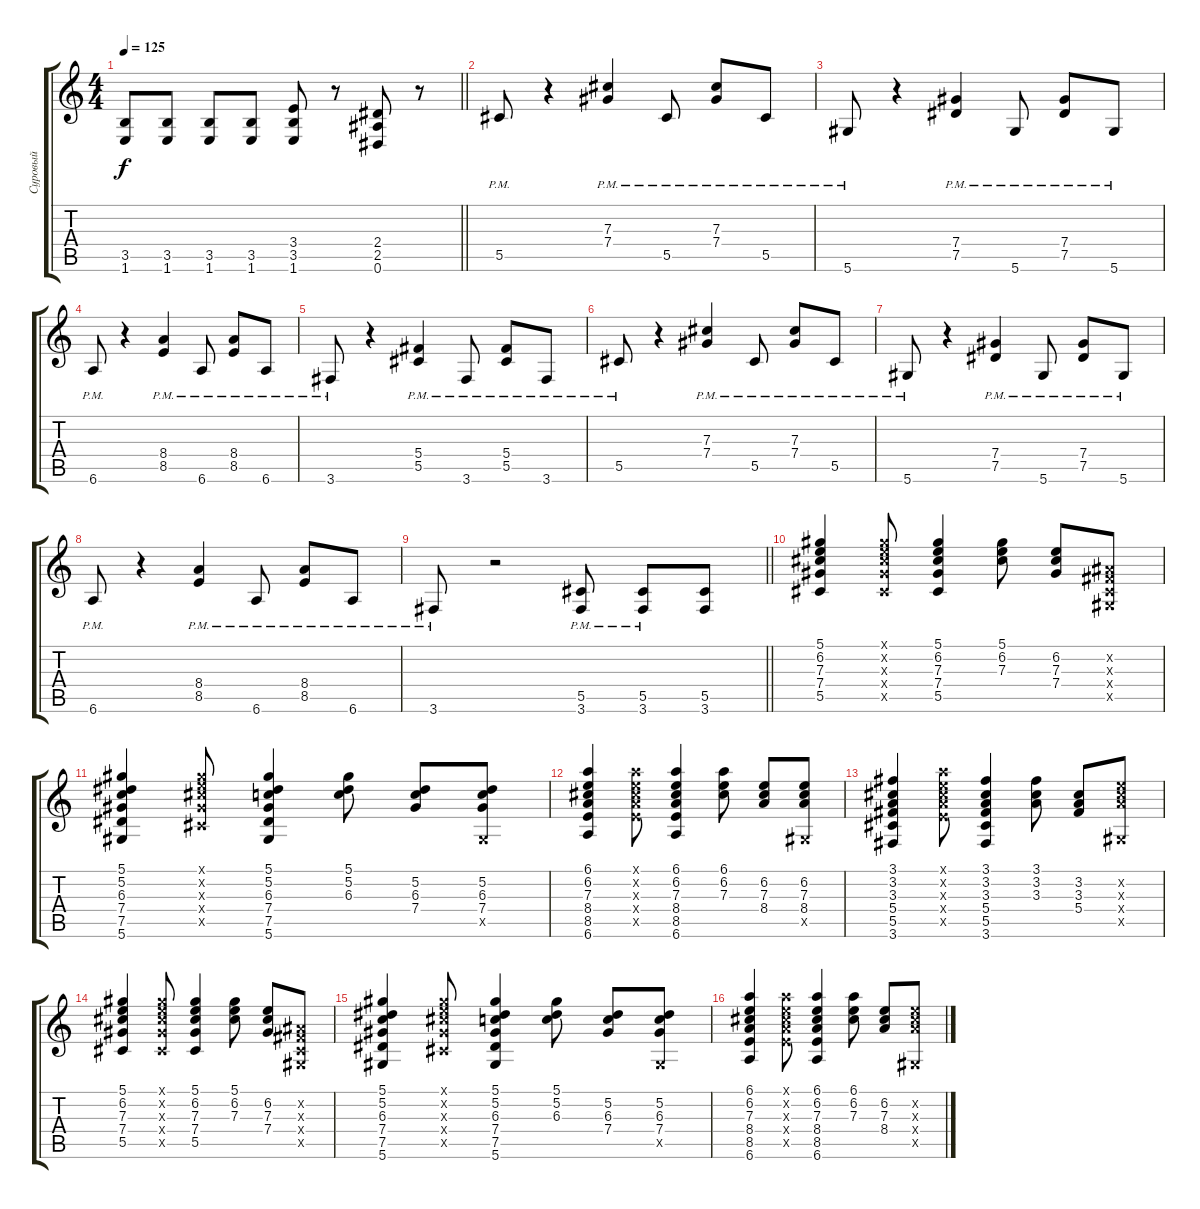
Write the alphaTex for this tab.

\track ("Суровый" "Суровый") {instrument overdrivenguitar}
\staff {score tabs}
\tuning (Eb4 Bb3 Gb3 Db3 Ab2 Eb2) {hide}
\ts (4 4)
\tempo 125
\clef g2
\barLineRight lightlight
\ks c
(3.5 1.6).8{dy f} (3.5 1.6).8 (3.5 1.6).8 (3.5 1.6).8 (3.4 3.5 1.6).8 r.8 (2.4 2.5 0.6).8 r.8 |
5.5{pm}.8 r.4 (7.3{pm} 7.4{pm}).4 5.5{pm}.8 (7.3{pm} 7.4{pm}).8 5.5{pm}.8 |
5.6{pm}.8 r.4 (7.4{pm} 7.5{pm}).4 5.6{pm}.8 (7.4{pm} 7.5{pm}).8 5.6{pm}.8 |
6.6{pm}.8 r.4 (8.4{pm} 8.5{pm}).4 6.6{pm}.8 (8.4{pm} 8.5{pm}).8 6.6{pm}.8 |
3.6{pm}.8 r.4 (5.4{pm} 5.5{pm}).4 3.6{pm}.8 (5.4{pm} 5.5{pm}).8 3.6{pm}.8 |
5.5{pm}.8 r.4 (7.3{pm} 7.4{pm}).4 5.5{pm}.8 (7.3{pm} 7.4{pm}).8 5.5{pm}.8 |
5.6{pm}.8 r.4 (7.4{pm} 7.5{pm}).4 5.6{pm}.8 (7.4{pm} 7.5{pm}).8 5.6{pm}.8 |
6.6{pm}.8 r.4 (8.4{pm} 8.5{pm}).4 6.6{pm}.8 (8.4{pm} 8.5{pm}).8 6.6{pm}.8 |
\barLineRight lightlight
3.6{pm}.8 r.2 (5.5{pm} 3.6{pm}).8 (5.5{pm} 3.6{pm}).8 (5.5 3.6).8 |
(5.1 6.2 7.3 7.4 5.5).4 (5.1{x} 6.2{x} 7.3{x} 7.4{x} 5.5{x}).8 (5.1 6.2 7.3 7.4 5.5).4 (5.1 6.2 7.3).8 (6.2 7.3 7.4).8 (0.2{x} 0.3{x} 0.4{x} 0.5{x}).8 |
(5.1 5.2 6.3 7.4 7.5 5.6).4 (5.1{x} 6.2{x} 7.3{x} 7.4{x} 5.5{x}).8 (5.1 5.2 6.3 7.4 7.5 5.6).4 (5.1 5.2 6.3).8 (5.2 6.3 7.4).8 (5.2 6.3 7.4 0.5{x}).8 |
(6.1 6.2 7.3 8.4 8.5 6.6).4 (6.1{x} 6.2{x} 7.3{x} 8.4{x} 8.5{x}).8 (6.1 6.2 7.3 8.4 8.5 6.6).4 (6.1 6.2 7.3).8 (6.2 7.3 8.4).8 (6.2 7.3 8.4 0.5{x}).8 |
(3.1 3.2 3.3 5.4 5.5 3.6).4 (6.1{x} 6.2{x} 7.3{x} 8.4{x} 8.5{x}).8 (3.1 3.2 3.3 5.4 5.5 3.6).4 (3.1 3.2 3.3).8 (3.2 3.3 5.4).8 (6.2{x} 7.3{x} 8.4{x} 0.5{x}).8 |
(5.1 6.2 7.3 7.4 5.5).4 (5.1{x} 6.2{x} 7.3{x} 7.4{x} 5.5{x}).8 (5.1 6.2 7.3 7.4 5.5).4 (5.1 6.2 7.3).8 (6.2 7.3 7.4).8 (0.2{x} 0.3{x} 0.4{x} 0.5{x}).8 |
(5.1 5.2 6.3 7.4 7.5 5.6).4 (5.1{x} 6.2{x} 7.3{x} 7.4{x} 5.5{x}).8 (5.1 5.2 6.3 7.4 7.5 5.6).4 (5.1 5.2 6.3).8 (5.2 6.3 7.4).8 (5.2 6.3 7.4 0.5{x}).8 |
(6.1 6.2 7.3 8.4 8.5 6.6).4 (6.1{x} 6.2{x} 7.3{x} 8.4{x} 8.5{x}).8 (6.1 6.2 7.3 8.4 8.5 6.6).4 (6.1 6.2 7.3).8 (6.2 7.3 8.4).8 (6.2{x} 7.3{x} 8.4{x} 0.5{x}).8
